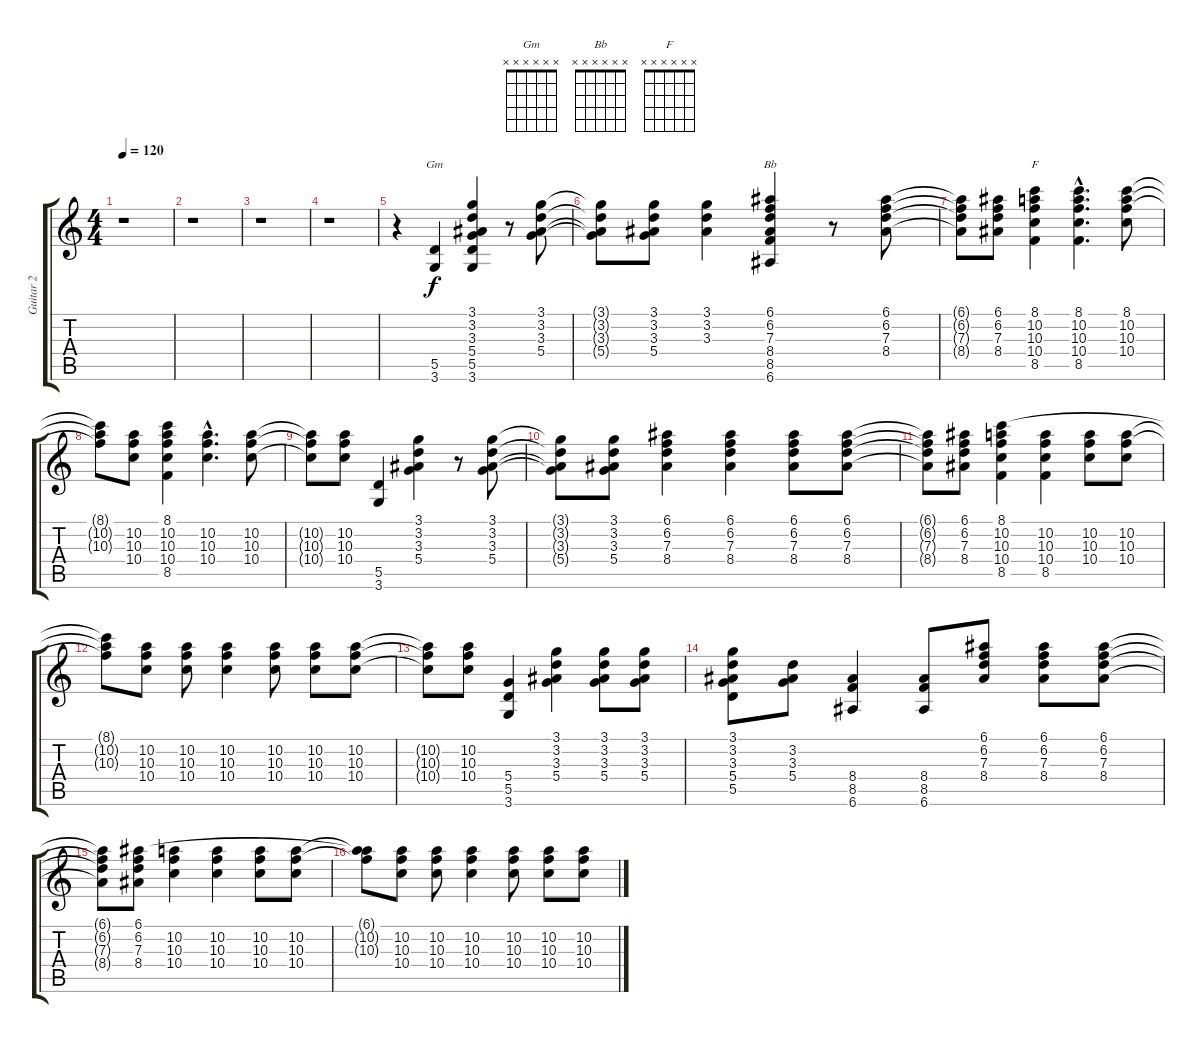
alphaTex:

\track ("Guitar 2" "Guitar 2") {instrument acousticguitarsteel}
\staff {score tabs}
\tuning (E4 B3 G3 D3 A2 E2) {hide}
\chord ("Gm" x x x x x x) {firstfret 0}
\chord ("Bb" x x x x x x) {firstfret 0}
\chord ("F" x x x x x x) {firstfret 0}
\ts (4 4)
\tempo 120
\clef g2
\ks c
r.1{dy f instrument acousticguitarsteel} |
r.1 |
r.1 |
r.1 |
r.4 (5.5 3.6).4{ch "Gm"} (3.1 3.2 3.3 5.4 5.5 3.6).4 r.8 (3.1 3.2 3.3 5.4).8 |
(3.1{t} 3.2{t} 3.3{t} 5.4{t}).8 (3.1 3.2 3.3 5.4).8 (3.1 3.2 3.3).4 (6.1 6.2 7.3 8.4 8.5 6.6).4{ch "Bb"} r.8 (6.1 6.2 7.3 8.4).8 |
(6.1{t} 6.2{t} 7.3{t} 8.4{t}).8 (6.1 6.2 7.3 8.4).8 (8.1 10.2 10.3 10.4 8.5).4{ch "F"} (8.1{hac} 10.2{hac} 10.3 10.4{hac} 8.5{hac}).4{d} (8.1 10.2 10.3 10.4).8 |
(8.1{t} 10.2{t} 10.3{t}).8 (10.2 10.3 10.4).8 (8.1 10.2 10.3 10.4 8.5).4 (10.2{hac} 10.3{hac} 10.4{hac}).4{d} (10.2 10.3 10.4).8 |
(10.2{t} 10.3{t} 10.4{t}).8 (10.2 10.3 10.4).8 (5.5 3.6).4 (3.1 3.2 3.3 5.4).4 r.8 (3.1 3.2 3.3 5.4).8 |
(3.1{t} 3.2{t} 3.3{t} 5.4{t}).8 (3.1 3.2 3.3 5.4).8 (6.1 6.2 7.3 8.4).4 (6.1 6.2 7.3 8.4).4 (6.1 6.2 7.3 8.4).8 (6.1 6.2 7.3 8.4).8 |
(6.1{t} 6.2{t} 7.3{t} 8.4{t}).8 (6.1 6.2 7.3 8.4).8 (8.1 10.2 10.3 10.4 8.5).4 (10.2 10.3 10.4 8.5).4 (10.2 10.3 10.4).8 (10.2 10.3 10.4).8 |
(8.1{t} 10.2{t} 10.3{t}).8 (10.2 10.3 10.4).8 (10.2 10.3 10.4).8 (10.2 10.3 10.4).4 (10.2 10.3 10.4).8 (10.2 10.3 10.4).8 (10.2 10.3 10.4).8 |
(10.2{t} 10.3{t} 10.4{t}).8 (10.2 10.3 10.4).8 (5.4 5.5 3.6).4 (3.1 3.2 3.3 5.4).4 (3.1 3.2 3.3 5.4).8 (3.1 3.2 3.3 5.4).8 |
(3.1 3.2 3.3 5.4 5.5).8 (3.2 3.3 5.4).8 (8.4 8.5 6.6).4 (8.4 8.5 6.6).8 (6.1 6.2 7.3 8.4).8 (6.1 6.2 7.3 8.4).8 (6.1 6.2 7.3 8.4).8 |
(6.1{t} 6.2{t} 7.3{t} 8.4{t}).8 (6.1 6.2 7.3 8.4).8 (10.2 10.3 10.4).4 (10.2 10.3 10.4).4 (10.2 10.3 10.4).8 (10.2 10.3 10.4).8 |
(6.1{t} 10.2{t} 10.3{t}).8 (10.2 10.3 10.4).8 (10.2 10.3 10.4).8 (10.2 10.3 10.4).4 (10.2 10.3 10.4).8 (10.2 10.3 10.4).8 (10.2 10.3 10.4).8
